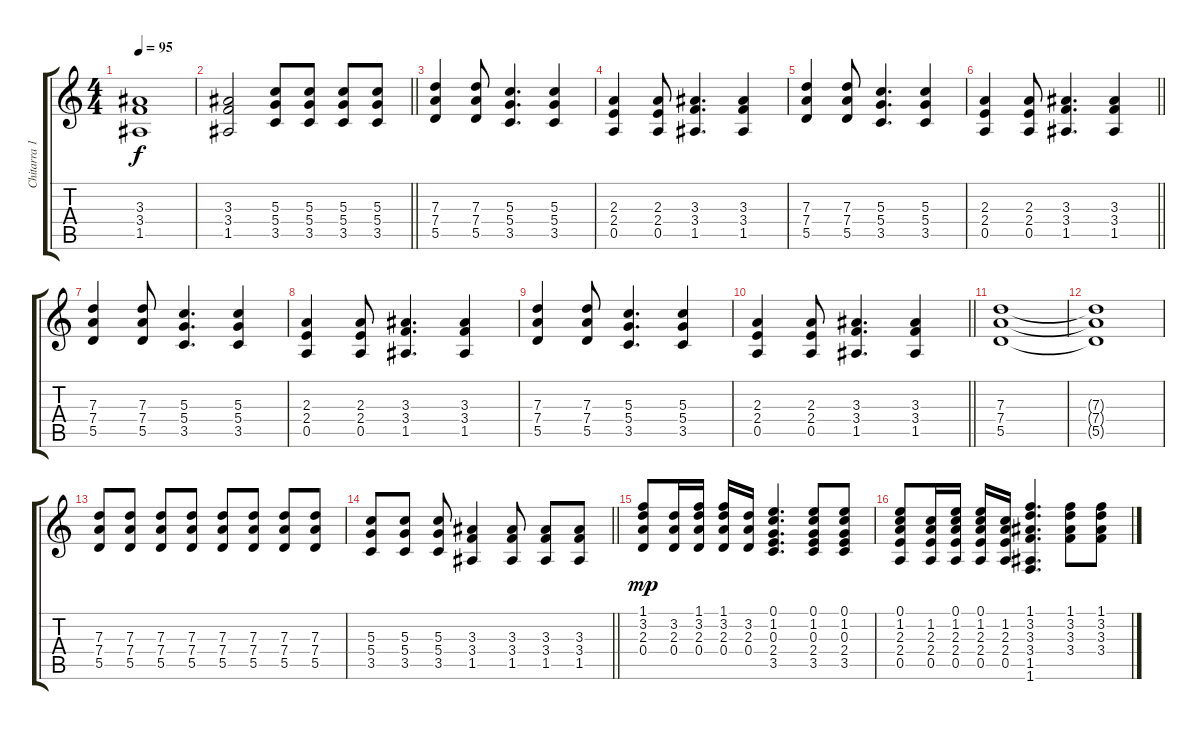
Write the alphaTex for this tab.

\track ("Chitarra 1" "Chitarra 1") {instrument acousticguitarsteel}
\staff {score tabs}
\tuning (E4 B3 G3 D3 A2 E2) {hide}
\ts (4 4)
\tempo 95
\clef g2
\ks c
(3.3 3.4 1.5).1{dy f} |
\barLineRight lightlight
(3.3 3.4 1.5).2 (5.3 5.4 3.5).8 (5.3 5.4 3.5).8 (5.3 5.4 3.5).8 (5.3 5.4 3.5).8 |
(7.3 7.4 5.5).4{volume 12 instrument overdrivenguitar} (7.3 7.4 5.5).8 (5.3 5.4 3.5).4{d} (5.3 5.4 3.5).4 |
(2.3 2.4 0.5).4 (2.3 2.4 0.5).8 (3.3 3.4 1.5).4{d} (3.3 3.4 1.5).4 |
(7.3 7.4 5.5).4 (7.3 7.4 5.5).8 (5.3 5.4 3.5).4{d} (5.3 5.4 3.5).4 |
\barLineRight lightlight
(2.3 2.4 0.5).4 (2.3 2.4 0.5).8 (3.3 3.4 1.5).4{d} (3.3 3.4 1.5).4 |
(7.3 7.4 5.5).4 (7.3 7.4 5.5).8 (5.3 5.4 3.5).4{d} (5.3 5.4 3.5).4 |
(2.3 2.4 0.5).4 (2.3 2.4 0.5).8 (3.3 3.4 1.5).4{d} (3.3 3.4 1.5).4 |
(7.3 7.4 5.5).4 (7.3 7.4 5.5).8 (5.3 5.4 3.5).4{d} (5.3 5.4 3.5).4 |
\barLineRight lightlight
(2.3 2.4 0.5).4 (2.3 2.4 0.5).8 (3.3 3.4 1.5).4{d} (3.3 3.4 1.5).4 |
(7.3 7.4 5.5).1 |
(7.3{t} 7.4{t} 5.5{t}).1 |
(7.3 7.4 5.5).8{instrument overdrivenguitar} (7.3 7.4 5.5).8 (7.3 7.4 5.5).8 (7.3 7.4 5.5).8 (7.3 7.4 5.5).8 (7.3 7.4 5.5).8 (7.3 7.4 5.5).8 (7.3 7.4 5.5).8 |
\barLineRight lightlight
(5.3 5.4 3.5).8 (5.3 5.4 3.5).8 (5.3 5.4 3.5).8 (3.3 3.4 1.5).4 (3.3 3.4 1.5).8 (3.3 3.4 1.5).8 (3.3 3.4 1.5).8 |
(1.1 3.2 2.3 0.4).8{dy mp instrument acousticguitarsteel} (3.2 2.3 0.4).16 (1.1 3.2 2.3 0.4).16 (1.1 3.2 2.3 0.4).16 (3.2 2.3 0.4).16 (0.1 1.2 0.3 2.4 3.5).4{d} (0.1 1.2 0.3 2.4 3.5).8 (0.1 1.2 0.3 2.4 3.5).8 |
(0.1 1.2 2.3 2.4 0.5).8 (1.2 2.3 2.4 0.5).16 (0.1 1.2 2.3 2.4 0.5).16 (0.1 1.2 2.3 2.4 0.5).16 (1.2 2.3 2.4 0.5).16 (1.1 3.2 3.3 3.4 1.5 1.6).4{d} (1.1 3.2 3.3 3.4).8 (1.1 3.2 3.3 3.4).8
